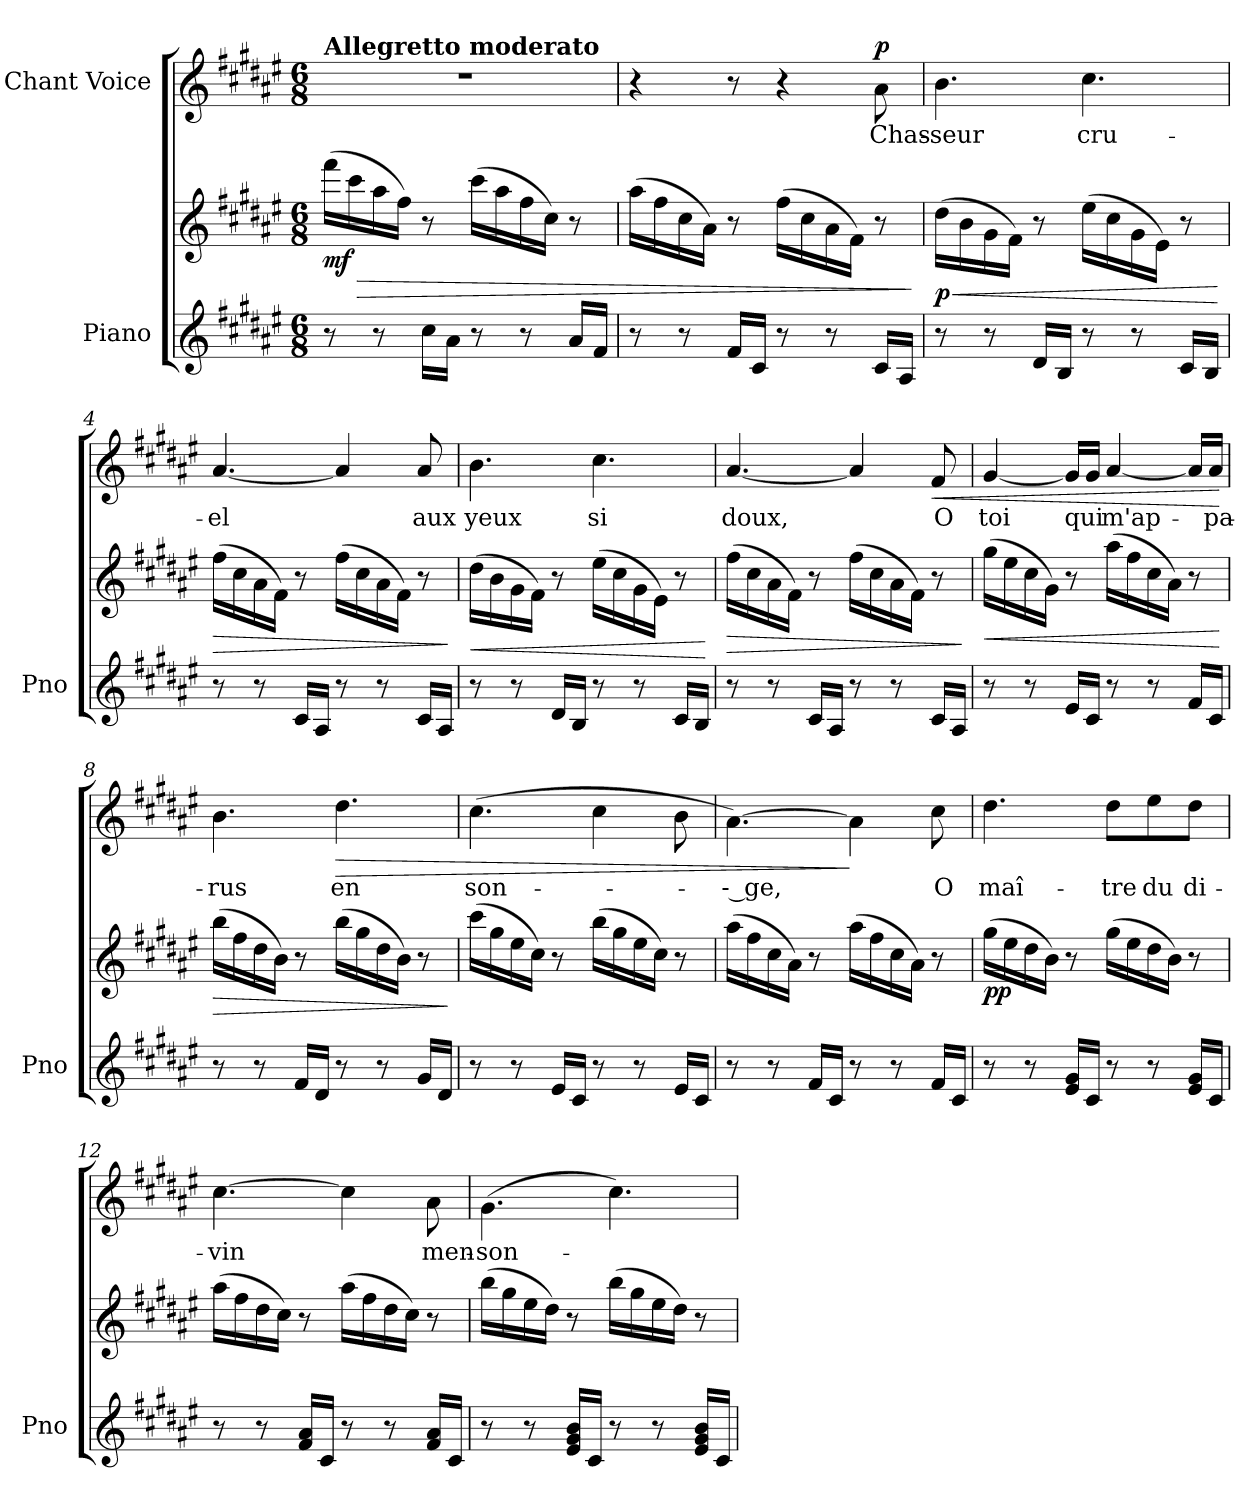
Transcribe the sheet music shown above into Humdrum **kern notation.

**kern	**kern	**dynam	**kern	**text	**dynam
*part2	*part2	*part2	*part1	*part1	*part1
*staff3	*staff2	*staff2/3	*staff1	*staff1	*staff1
*I"Piano	*	*	*I"Chant Voice	*	*
*I'Pno	*	*	*	*	*
*clefG2	*clefG2	*	*clefG2	*	*
*k[f#c#g#d#a#e#]	*k[f#c#g#d#a#e#]	*	*k[f#c#g#d#a#e#]	*	*
*M6/8	*M6/8	*	*M6/8	*	*
*MM87	*MM87	*	*MM87	*	*
=1	=1	=1	=1	=1	=1
!	!	!	!LO:TX:a:B:t=Allegretto moderato	!	!
!	!	!LO:HP:b	!	!	!
!	!	!LO:DY:n=1:b	!	!	!
8r	(16fff#\LL	> mf	2.r	.	.
.	16ccc#\	.	.	.	.
8r	16aa#\	.	.	.	.
.	16ff#\JJ)	.	.	.	.
16cc#\LL	8r	.	.	.	.
16a#\JJ	.	.	.	.	.
8r	(16ccc#\LL	.	.	.	.
.	16aa#\	.	.	.	.
8r	16ff#\	.	.	.	.
.	16cc#\JJ)	.	.	.	.
16a#/LL	8r	.	.	.	.
16f#/JJ	.	.	.	.	.
=2	=2	=2	=2	=2	=2
8r	(16aa#\LL	.	4r	.	.
.	16ff#\	.	.	.	.
8r	16cc#\	.	.	.	.
.	16a#\JJ)	.	.	.	.
16f#/LL	8r	.	8r	.	.
16c#/JJ	.	.	.	.	.
8r	(16ff#\LL	.	4r	.	.
.	16cc#\	.	.	.	.
8r	16a#\	.	.	.	.
.	16f#\JJ)	.	.	.	.
!	!	!	!	!LO:LY:b	!LO:DY:a
16c#/LL	8r	.	8a#\	Chas-	p
16A#/JJ	.	.	.	.	.
.	.	]	.	.	.
!!LO:LB:g=z
=3	=3	=3	=3	=3	=3
!	!	!LO:HP:b	!	!LO:LY:b	!
!	!	!LO:DY:n=1:b	!	!	!
8r	(16dd#\LL	< p	4.b\	-seur	.
.	16b\	.	.	.	.
8r	16g#\	.	.	.	.
.	16f#\JJ)	.	.	.	.
16d#/LL	8r	.	.	.	.
16B/JJ	.	.	.	.	.
!	!	!	!	!LO:LY:b	!
8r	(16ee#\LL	.	4.cc#\	cru-	.
.	16cc#\	.	.	.	.
8r	16g#\	.	.	.	.
.	16e#\JJ)	.	.	.	.
16c#/LL	8r	.	.	.	.
16B/JJ	.	.	.	.	.
.	.	[	.	.	.
=4	=4	=4	=4	=4	=4
!	!	!LO:HP:b	!	!LO:LY:b	!
8r	(16ff#\LL	>	[4.a#/	-el	.
.	16cc#\	.	.	.	.
8r	16a#\	.	.	.	.
.	16f#\JJ)	.	.	.	.
16c#/LL	8r	.	.	.	.
16A#/JJ	.	.	.	.	.
8r	(16ff#\LL	.	4a#/]	.	.
.	16cc#\	.	.	.	.
8r	16a#\	.	.	.	.
.	16f#\JJ)	.	.	.	.
!	!	!	!	!LO:LY:b	!
16c#/LL	8r	.	8a#/	aux	.
16A#/JJ	.	.	.	.	.
.	.	]	.	.	.
!!LO:LB:g=z
=5	=5	=5	=5	=5	=5
!	!	!LO:HP:b	!	!LO:LY:b	!
8r	(16dd#\LL	<	4.b\	yeux	.
.	16b\	.	.	.	.
8r	16g#\	.	.	.	.
.	16f#\JJ)	.	.	.	.
16d#/LL	8r	.	.	.	.
16B/JJ	.	.	.	.	.
!	!	!	!	!LO:LY:b	!
8r	(16ee#\LL	.	4.cc#\	si	.
.	16cc#\	.	.	.	.
8r	16g#\	.	.	.	.
.	16e#\JJ)	.	.	.	.
16c#/LL	8r	.	.	.	.
16B/JJ	.	.	.	.	.
.	.	[	.	.	.
=6	=6	=6	=6	=6	=6
!	!	!LO:HP:b	!	!LO:LY:b	!
8r	(16ff#\LL	>	[4.a#/	doux,	.
.	16cc#\	.	.	.	.
8r	16a#\	.	.	.	.
.	16f#\JJ)	.	.	.	.
16c#/LL	8r	.	.	.	.
16A#/JJ	.	.	.	.	.
8r	(16ff#\LL	.	4a#/]	.	.
.	16cc#\	.	.	.	.
8r	16a#\	.	.	.	.
.	16f#\JJ)	.	.	.	.
!	!	!	!	!LO:LY:b	!LO:HP:b
16c#/LL	8r	.	8f#/	O	<
16A#/JJ	.	.	.	.	.
.	.	]	.	.	.
!!LO:LB:g=z
=7	=7	=7	=7	=7	=7
!	!	!LO:HP:b	!	!LO:LY:b	!
8r	(16gg#\LL	<	[4g#/	toi	.
.	16ee#\	.	.	.	.
8r	16cc#\	.	.	.	.
.	16g#\JJ)	.	.	.	.
16e#/LL	8r	.	16g#/LL]	.	.
!	!	!	!	!LO:LY:b	!
16c#/JJ	.	.	16g#/JJ	qui	.
!	!	!	!	!LO:LY:b	!
8r	(16aa#\LL	.	[4a#/	m'ap-	.
.	16ff#\	.	.	.	.
8r	16cc#\	.	.	.	.
.	16a#\JJ)	.	.	.	.
16f#/LL	8r	.	16a#/LL]	.	.
!	!	!	!	!LO:LY:b	!
16c#/JJ	.	.	16a#/JJ	-pa-	.
.	.	[	.	.	[
=8	=8	=8	=8	=8	=8
!	!	!LO:HP:b	!	!LO:LY:b	!
8r	(16bb\LL	>	4.b\	-rus	.
.	16ff#\	.	.	.	.
8r	16dd#\	.	.	.	.
.	16b\JJ)	.	.	.	.
16f#/LL	8r	.	.	.	.
16d#/JJ	.	.	.	.	.
!	!	!	!	!LO:LY:b	!LO:HP:b
8r	(16bb\LL	.	4.dd#\	en	>
.	16gg#\	.	.	.	.
8r	16dd#\	.	.	.	.
.	16b\JJ)	.	.	.	.
16g#/LL	8r	.	.	.	.
16d#/JJ	.	.	.	.	.
.	.	]	.	.	.
!!LO:PB:g=z
=9	=9	=9	=9	=9	=9
!	!	!	!	!LO:LY:b	!
8r	(16ccc#\LL	.	(4.cc#\	son-	.
.	16gg#\	.	.	.	.
8r	16ee#\	.	.	.	.
.	16cc#\JJ)	.	.	.	.
16e#/LL	8r	.	.	.	.
16c#/JJ	.	.	.	.	.
8r	(16bb\LL	.	4cc#\	.	.
.	16gg#\	.	.	.	.
8r	16ee#\	.	.	.	.
.	16cc#\JJ)	.	.	.	.
16e#/LL	8r	.	8b\	.	.
16c#/JJ	.	.	.	.	.
!!LO:LB:g=z
=10	=10	=10	=10	=10	=10
!	!	!	!	!LO:LY:b	!
8r	(16aa#\LL	.	[4.a#\)	-- ge,	.
.	16ff#\	.	.	.	.
8r	16cc#\	.	.	.	.
.	16a#\JJ)	.	.	.	.
16f#/LL	8r	.	.	.	.
16c#/JJ	.	.	.	.	.
8r	(16aa#\LL	.	4a#\]	.	]
.	16ff#\	.	.	.	.
8r	16cc#\	.	.	.	.
.	16a#\JJ)	.	.	.	.
!	!	!	!	!LO:LY:b	!
16f#/LL	8r	.	8cc#\	O	.
16c#/JJ	.	.	.	.	.
=11	=11	=11	=11	=11	=11
!	!	!LO:DY:b	!	!LO:LY:b	!
8r	(16gg#\LL	pp	4.dd#\	maî-	.
.	16ee#\	.	.	.	.
8r	16dd#\	.	.	.	.
.	16b\JJ)	.	.	.	.
16e#/ 16g#/LL	8r	.	.	.	.
16c#/JJ	.	.	.	.	.
!	!	!	!	!LO:LY:b	!
8r	(16gg#\LL	.	8dd#\L	-tre	.
.	16ee#\	.	.	.	.
!	!	!	!	!LO:LY:b	!
8r	16dd#\	.	8ee#\	du	.
.	16b\JJ)	.	.	.	.
!	!	!	!	!LO:LY:b	!
16e#/ 16g#/LL	8r	.	8dd#\J	di-	.
16c#/JJ	.	.	.	.	.
!!LO:LB:g=z
=12	=12	=12	=12	=12	=12
!	!	!	!	!LO:LY:b	!
8r	(16aa#\LL	.	[4.cc#\	-vin	.
.	16ff#\	.	.	.	.
8r	16dd#\	.	.	.	.
.	16cc#\JJ)	.	.	.	.
16f#/ 16a#/LL	8r	.	.	.	.
16c#/JJ	.	.	.	.	.
8r	(16aa#\LL	.	4cc#\]	.	.
.	16ff#\	.	.	.	.
8r	16dd#\	.	.	.	.
.	16cc#\JJ)	.	.	.	.
!	!	!	!	!LO:LY:b	!
16f#/ 16a#/LL	8r	.	8a#\	men-	.
16c#/JJ	.	.	.	.	.
=13	=13	=13	=13	=13	=13
!	!	!	!	!LO:LY:b	!
8r	(16bb\LL	.	(4.g#\	-son-	.
.	16gg#\	.	.	.	.
8r	16ee#\	.	.	.	.
.	16dd#\JJ)	.	.	.	.
16e#/ 16g#/ 16b/LL	8r	.	.	.	.
16c#/JJ	.	.	.	.	.
8r	(16bb\LL	.	4.cc#\)	.	.
.	16gg#\	.	.	.	.
8r	16ee#\	.	.	.	.
.	16dd#\JJ)	.	.	.	.
16e#/ 16g#/ 16b/LL	8r	.	.	.	.
16c#/JJ	.	.	.	.	.
=	=	=	=	=	=
*-	*-	*-	*-	*-	*-
